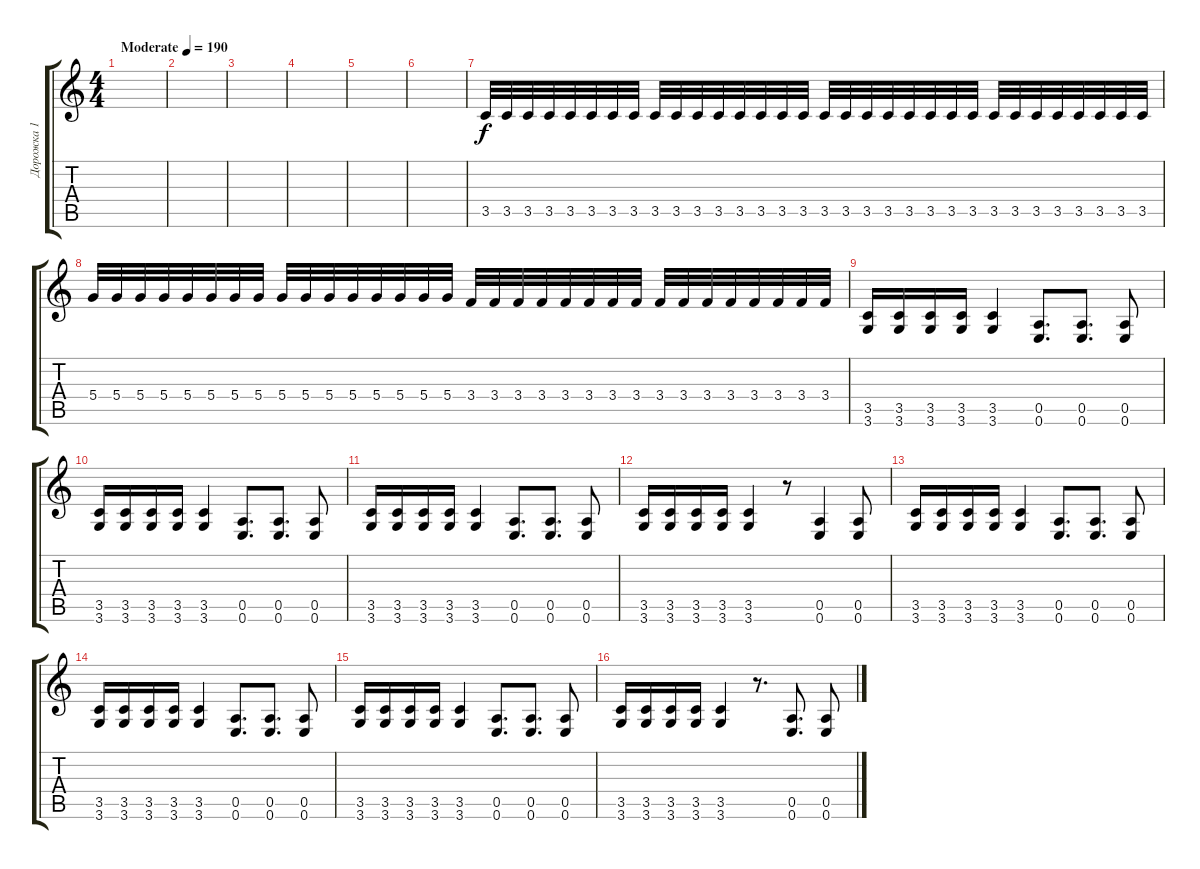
\track ("Дорожка 1" "Дорожка 1") {instrument distortionguitar}
\staff {score tabs}
\tuning (E4 B3 G3 D3 A2 E2) {hide}
\ts (4 4)
\tempo (190 "Moderate")
\clef g2
\ks c
|
|
|
|
|
|
3.5.32 3.5.32 3.5.32 3.5.32 3.5.32 3.5.32 3.5.32 3.5.32 3.5.32 3.5.32 3.5.32 3.5.32 3.5.32 3.5.32 3.5.32 3.5.32 3.5.32 3.5.32 3.5.32 3.5.32 3.5.32 3.5.32 3.5.32 3.5.32 3.5.32 3.5.32 3.5.32 3.5.32 3.5.32 3.5.32 3.5.32 3.5.32 |
5.4.32 5.4.32 5.4.32 5.4.32 5.4.32 5.4.32 5.4.32 5.4.32 5.4.32 5.4.32 5.4.32 5.4.32 5.4.32 5.4.32 5.4.32 5.4.32 3.4.32 3.4.32 3.4.32 3.4.32 3.4.32 3.4.32 3.4.32 3.4.32 3.4.32 3.4.32 3.4.32 3.4.32 3.4.32 3.4.32 3.4.32 3.4.32 |
(3.5 3.6).16 (3.5 3.6).16 (3.5 3.6).16 (3.5 3.6).16 (3.5 3.6).4 (0.5 0.6).8{d} (0.5 0.6).8{d} (0.5 0.6).8 |
(3.5 3.6).16 (3.5 3.6).16 (3.5 3.6).16 (3.5 3.6).16 (3.5 3.6).4 (0.5 0.6).8{d} (0.5 0.6).8{d} (0.5 0.6).8 |
(3.5 3.6).16 (3.5 3.6).16 (3.5 3.6).16 (3.5 3.6).16 (3.5 3.6).4 (0.5 0.6).8{d} (0.5 0.6).8{d} (0.5 0.6).8 |
(3.5 3.6).16 (3.5 3.6).16 (3.5 3.6).16 (3.5 3.6).16 (3.5 3.6).4 r.8 (0.5 0.6).4 (0.5 0.6).8 |
(3.5 3.6).16 (3.5 3.6).16 (3.5 3.6).16 (3.5 3.6).16 (3.5 3.6).4 (0.5 0.6).8{d} (0.5 0.6).8{d} (0.5 0.6).8 |
(3.5 3.6).16 (3.5 3.6).16 (3.5 3.6).16 (3.5 3.6).16 (3.5 3.6).4 (0.5 0.6).8{d} (0.5 0.6).8{d} (0.5 0.6).8 |
(3.5 3.6).16 (3.5 3.6).16 (3.5 3.6).16 (3.5 3.6).16 (3.5 3.6).4 (0.5 0.6).8{d} (0.5 0.6).8{d} (0.5 0.6).8 |
(3.5 3.6).16 (3.5 3.6).16 (3.5 3.6).16 (3.5 3.6).16 (3.5 3.6).4 r.8{d} (0.5 0.6).8{d} (0.5 0.6).8
